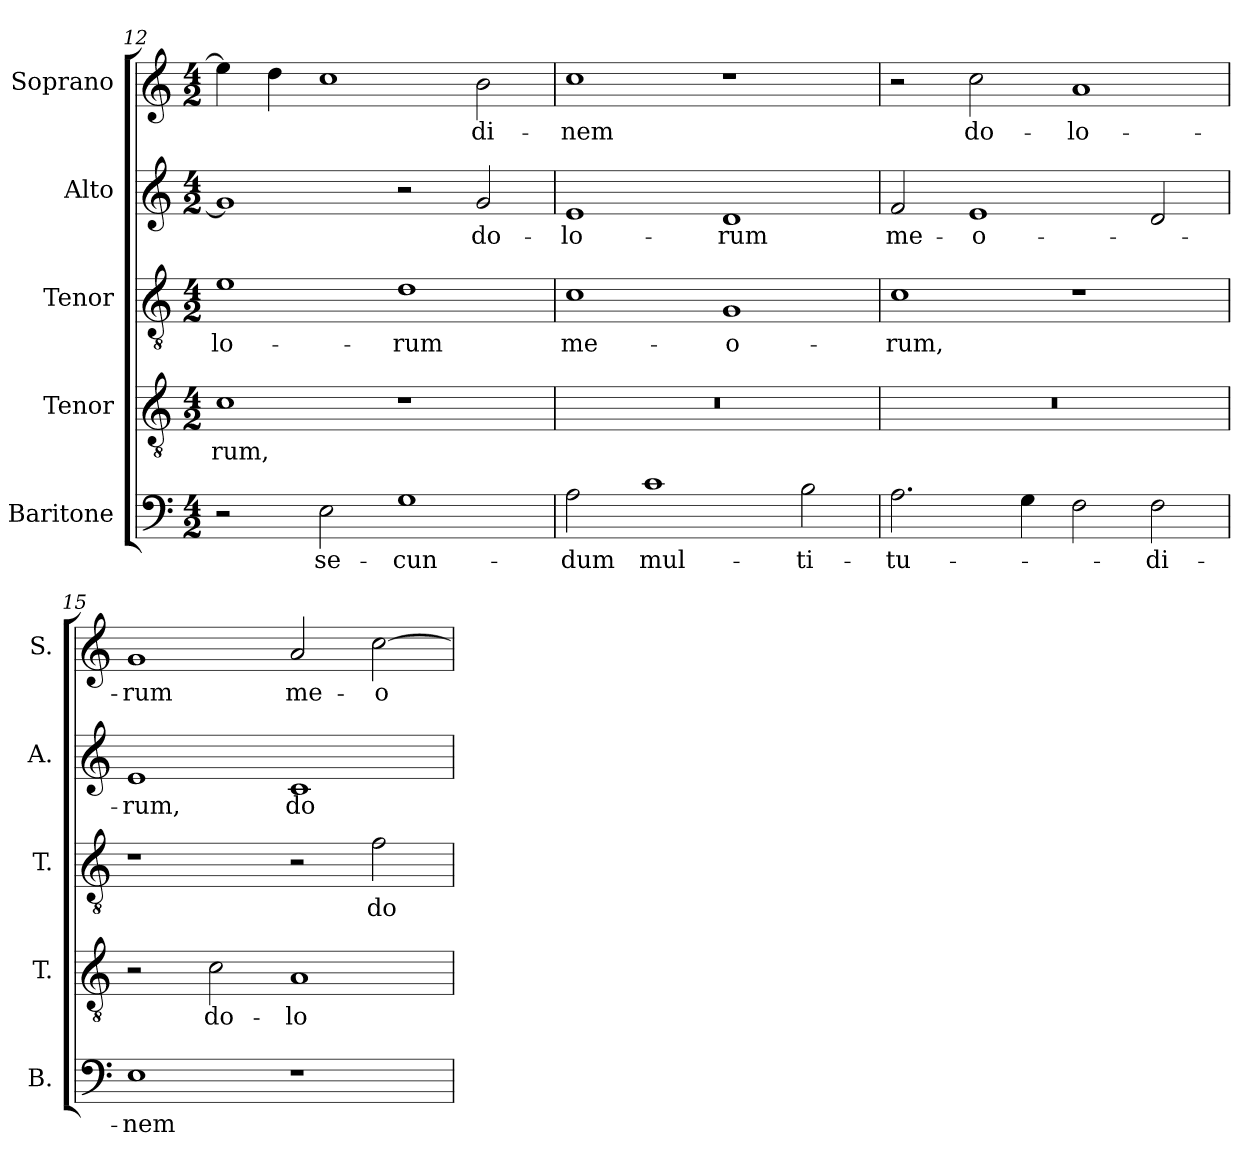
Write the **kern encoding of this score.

**kern	**text	**kern	**text	**kern	**text	**kern	**text	**kern	**text
*part5	*part5	*part4	*part4	*part3	*part3	*part2	*part2	*part1	*part1
*staff5	*staff5	*staff4	*staff4	*staff3	*staff3	*staff2	*staff2	*staff1	*staff1
*I"Baritone	*	*I"Tenor	*	*I"Tenor	*	*I"Alto	*	*I"Soprano	*
*I'B.	*	*I'T.	*	*I'T.	*	*I'A.	*	*I'S.	*
*clefF4	*	*clefGv2	*	*clefGv2	*	*clefG2	*	*clefG2	*
*	*	*ITrd7c12	*	*ITrd7c12	*	*	*	*	*
*k[]	*	*k[]	*	*k[]	*	*k[]	*	*k[]	*
*C:	*	*C:	*	*C:	*	*C:	*	*C:	*
*M4/2	*	*M4/2	*	*M4/2	*	*M4/2	*	*M4/2	*
=12	=12	=12	=12	=12	=12	=12	=12	=12	=12
!	!	!	!LO:LY:b:color=#000000	!	!	!	!	!	!
!	!	!	!	!	!LO:LY:b:color=#000000	!	!	!	!
2r	.	1Ci	-rum,	1Ei	-lo-	1gi]	.	4eei\]	.
.	.	.	.	.	.	.	.	4ddi\	.
!	!LO:LY:b:color=#000000	!	!	!	!	!	!	!	!
2Ei\	se-	.	.	.	.	.	.	1cci	.
!	!LO:LY:b:color=#000000	!	!	!	!	!	!	!	!
!	!	!	!	!	!LO:LY:b:color=#000000	!	!	!	!
1Gi	-cun-	1r	.	1Di	-rum	2r	.	.	.
!	!	!	!	!	!	!	!LO:LY:b:color=#000000	!	!
!	!	!	!	!	!	!	!	!	!LO:LY:b:color=#000000
.	.	.	.	.	.	2gi/	do-	2bi\	-di-
=13	=13	=13	=13	=13	=13	=13	=13	=13	=13
!	!LO:LY:b:color=#000000	!LO:N:vis=1	!	!	!	!	!	!	!
!	!	!	!	!	!LO:LY:b:color=#000000	!	!	!	!
!	!	!	!	!	!	!	!LO:LY:b:color=#000000	!	!
!	!	!	!	!	!	!	!	!	!LO:LY:b:color=#000000
2Ai\	-dum	0r	.	1Ci	me-	1ei	-lo-	1cci	-nem
!	!LO:LY:b:color=#000000	!	!	!	!	!	!	!	!
1ci	mul-	.	.	.	.	.	.	.	.
!	!	!	!	!	!LO:LY:b:color=#000000	!	!	!	!
!	!	!	!	!	!	!	!LO:LY:b:color=#000000	!	!
.	.	.	.	1GGi	-o-	1di	-rum	1r	.
!	!LO:LY:b:color=#000000	!	!	!	!	!	!	!	!
2Bi\	-ti-	.	.	.	.	.	.	.	.
=14	=14	=14	=14	=14	=14	=14	=14	=14	=14
!	!LO:LY:b:color=#000000	!LO:N:vis=1	!	!	!	!	!	!	!
!	!	!	!	!	!LO:LY:b:color=#000000	!	!	!	!
!	!	!	!	!	!	!	!LO:LY:b:color=#000000	!	!
2.Ai\	-tu-	0r	.	1Ci	-rum,	2fi/	me-	2r	.
!	!	!	!	!	!	!	!LO:LY:b:color=#000000	!	!
!	!	!	!	!	!	!	!	!	!LO:LY:b:color=#000000
.	.	.	.	.	.	1ei	-o-	2cci\	do-
4Gi\	.	.	.	.	.	.	.	.	.
!	!	!	!	!	!	!	!	!	!LO:LY:b:color=#000000
2Fi\	.	.	.	1r	.	.	.	1ai	-lo-
!	!LO:LY:b:color=#000000	!	!	!	!	!	!	!	!
2Fi\	-di-	.	.	.	.	2di/	.	.	.
=15	=15	=15	=15	=15	=15	=15	=15	=15	=15
!	!LO:LY:b:color=#000000	!	!	!	!	!	!	!	!
!	!	!	!	!	!	!	!LO:LY:b:color=#000000	!	!
!	!	!	!	!	!	!	!	!	!LO:LY:b:color=#000000
1Ei	-nem	2r	.	1r	.	1ei	-rum,	1gi	-rum
!	!	!	!LO:LY:b:color=#000000	!	!	!	!	!	!
.	.	2Ci\	do-	.	.	.	.	.	.
!	!	!	!LO:LY:b:color=#000000	!	!	!	!	!	!
!	!	!	!	!	!	!	!LO:LY:b:color=#000000	!	!
!	!	!	!	!	!	!	!	!	!LO:LY:b:color=#000000
1r	.	1AAi	-lo-	2r	.	1ci	do-	2ai/	me-
!	!	!	!	!	!LO:LY:b:color=#000000	!	!	!	!
!	!	!	!	!	!	!	!	!	!LO:LY:b:color=#000000
.	.	.	.	2Fi\	do-	.	.	[2cci\	-o-
=	=	=	=	=	=	=	=	=	=
*-	*-	*-	*-	*-	*-	*-	*-	*-	*-
